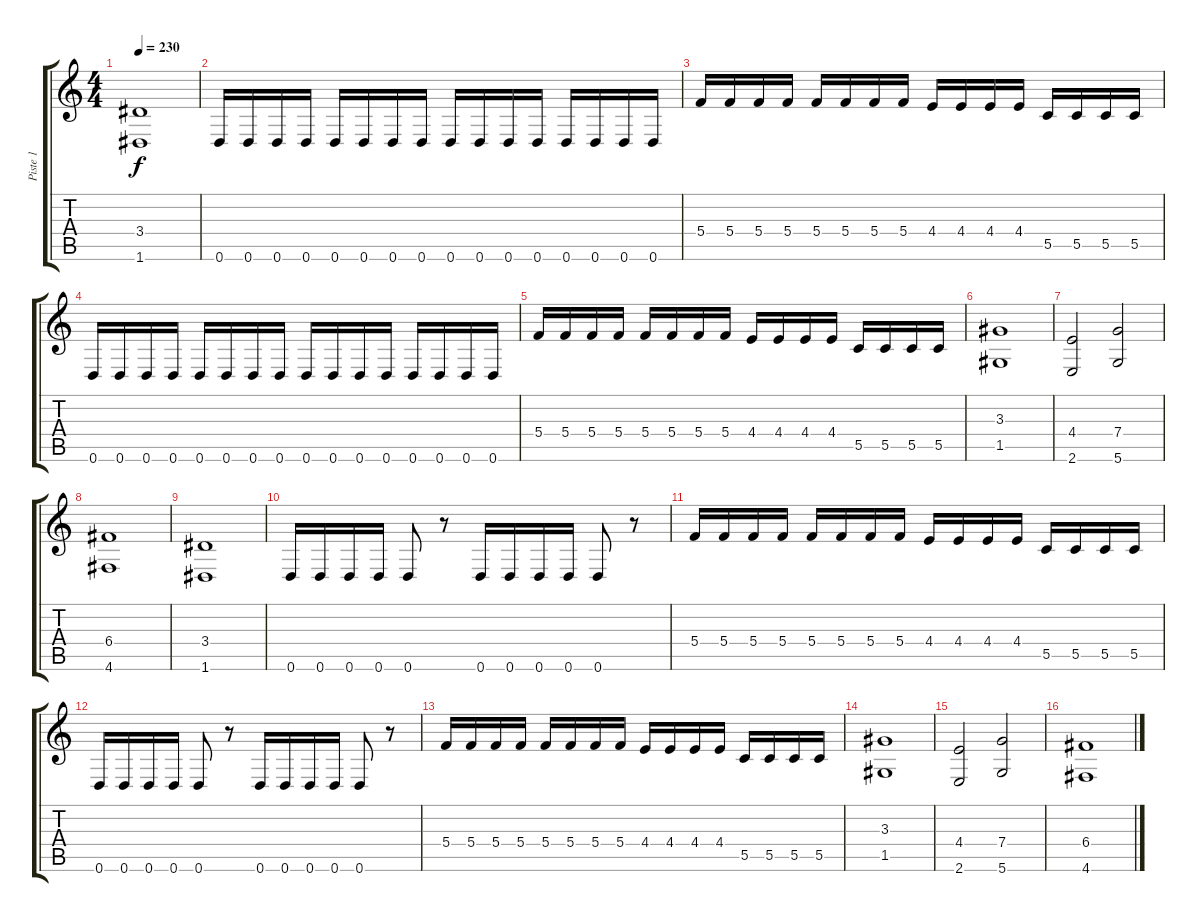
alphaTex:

\track ("Piste 1" "Piste 1") {instrument distortionguitar}
\staff {score tabs}
\tuning (D4 A3 F3 C3 G2 D2) {hide}
\ts (4 4)
\tempo 230
\clef g2
\ks c
(3.4 1.6).1{dy f} |
0.6.16 0.6.16 0.6.16 0.6.16 0.6.16 0.6.16 0.6.16 0.6.16 0.6.16 0.6.16 0.6.16 0.6.16 0.6.16 0.6.16 0.6.16 0.6.16 |
5.4.16 5.4.16 5.4.16 5.4.16 5.4.16 5.4.16 5.4.16 5.4.16 4.4.16 4.4.16 4.4.16 4.4.16 5.5.16 5.5.16 5.5.16 5.5.16 |
0.6.16 0.6.16 0.6.16 0.6.16 0.6.16 0.6.16 0.6.16 0.6.16 0.6.16 0.6.16 0.6.16 0.6.16 0.6.16 0.6.16 0.6.16 0.6.16 |
5.4.16 5.4.16 5.4.16 5.4.16 5.4.16 5.4.16 5.4.16 5.4.16 4.4.16 4.4.16 4.4.16 4.4.16 5.5.16 5.5.16 5.5.16 5.5.16 |
(3.3 1.5).1 |
(4.4 2.6).2 (7.4 5.6).2 |
(6.4 4.6).1 |
(3.4 1.6).1 |
0.6.16 0.6.16 0.6.16 0.6.16 0.6.8 r.8 0.6.16 0.6.16 0.6.16 0.6.16 0.6.8 r.8 |
5.4.16 5.4.16 5.4.16 5.4.16 5.4.16 5.4.16 5.4.16 5.4.16 4.4.16 4.4.16 4.4.16 4.4.16 5.5.16 5.5.16 5.5.16 5.5.16 |
0.6.16 0.6.16 0.6.16 0.6.16 0.6.8 r.8 0.6.16 0.6.16 0.6.16 0.6.16 0.6.8 r.8 |
5.4.16 5.4.16 5.4.16 5.4.16 5.4.16 5.4.16 5.4.16 5.4.16 4.4.16 4.4.16 4.4.16 4.4.16 5.5.16 5.5.16 5.5.16 5.5.16 |
(3.3 1.5).1 |
(4.4 2.6).2 (7.4 5.6).2 |
(6.4 4.6).1
